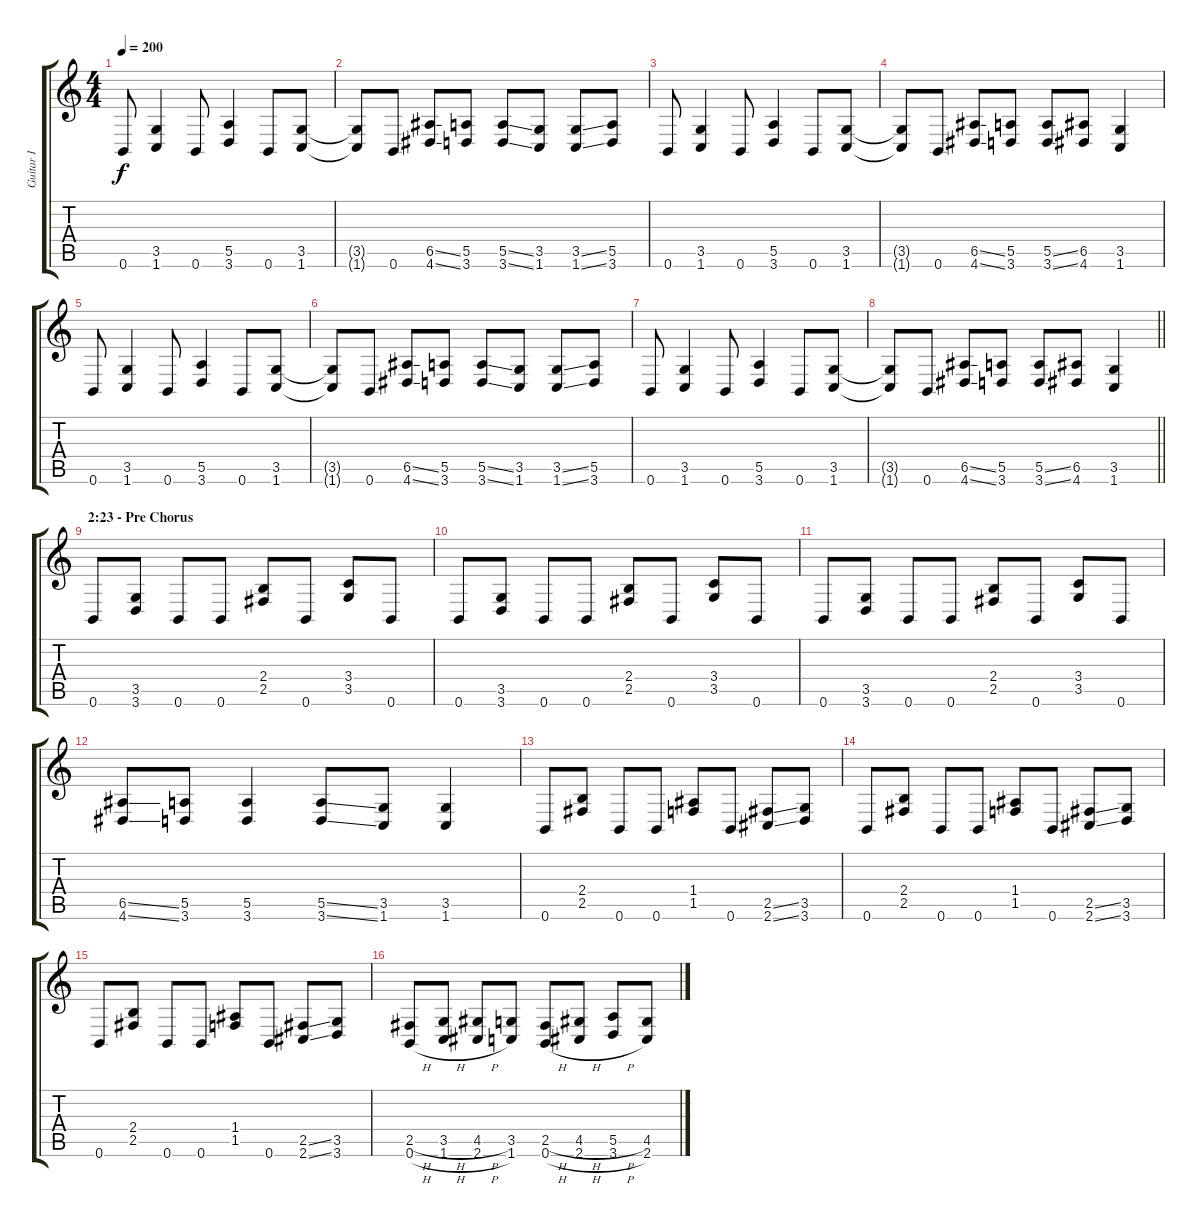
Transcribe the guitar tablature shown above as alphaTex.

\track ("Guitar I" "Guitar I") {instrument distortionguitar}
\staff {score tabs}
\tuning (B3 Gb3 D3 A2 E2 B1) {hide}
\ts (4 4)
\tempo 200
\clef g2
\ks c
0.6.8{dy f} (3.5 1.6).4 0.6.8 (5.5 3.6).4 0.6.8 (3.5 1.6).8 |
(3.5{t} 1.6{t}).8 0.6.8 (6.5{ss} 4.6{ss}).8 (5.5 3.6).8 (5.5{ss} 3.6{ss}).8 (3.5 1.6).8 (3.5{ss} 1.6{ss}).8 (5.5 3.6).8 |
0.6.8 (3.5 1.6).4 0.6.8 (5.5 3.6).4 0.6.8 (3.5 1.6).8 |
(3.5{t} 1.6{t}).8 0.6.8 (6.5{ss} 4.6{ss}).8 (5.5 3.6).8 (5.5{ss} 3.6{ss}).8 (6.5 4.6).8 (3.5 1.6).4 |
0.6.8 (3.5 1.6).4 0.6.8 (5.5 3.6).4 0.6.8 (3.5 1.6).8 |
(3.5{t} 1.6{t}).8 0.6.8 (6.5{ss} 4.6{ss}).8 (5.5 3.6).8 (5.5{ss} 3.6{ss}).8 (3.5 1.6).8 (3.5{ss} 1.6{ss}).8 (5.5 3.6).8 |
0.6.8 (3.5 1.6).4 0.6.8 (5.5 3.6).4 0.6.8 (3.5 1.6).8 |
\barLineRight lightlight
(3.5{t} 1.6{t}).8 0.6.8 (6.5{ss} 4.6{ss}).8 (5.5 3.6).8 (5.5{ss} 3.6{ss}).8 (6.5 4.6).8 (3.5 1.6).4 |
\section ("" "2:23 - Pre Chorus")
0.6.8 (3.5 3.6).8 0.6.8 0.6.8 (2.4 2.5).8 0.6.8 (3.4 3.5).8 0.6.8 |
0.6.8 (3.5 3.6).8 0.6.8 0.6.8 (2.4 2.5).8 0.6.8 (3.4 3.5).8 0.6.8 |
0.6.8 (3.5 3.6).8 0.6.8 0.6.8 (2.4 2.5).8 0.6.8 (3.4 3.5).8 0.6.8 |
(6.5{ss} 4.6{ss}).8 (5.5 3.6).8 (5.5 3.6).4 (5.5{ss} 3.6{ss}).8 (3.5 1.6).8 (3.5 1.6).4 |
0.6.8 (2.4 2.5).8 0.6.8 0.6.8 (1.4 1.5).8 0.6.8 (2.5{ss} 2.6{ss}).8 (3.5 3.6).8 |
0.6.8 (2.4 2.5).8 0.6.8 0.6.8 (1.4 1.5).8 0.6.8 (2.5{ss} 2.6{ss}).8 (3.5 3.6).8 |
0.6.8 (2.4 2.5).8 0.6.8 0.6.8 (1.4 1.5).8 0.6.8 (2.5{ss} 2.6{ss}).8 (3.5 3.6).8 |
(2.5{h} 0.6{h}).8 (3.5{h} 1.6{h}).8 (4.5{h} 2.6{h}).8 (3.5 1.6).8 (2.5{h} 0.6{h}).8 (4.5{h} 2.6{h}).8 (5.5{h} 3.6{h}).8 (4.5 2.6).8
